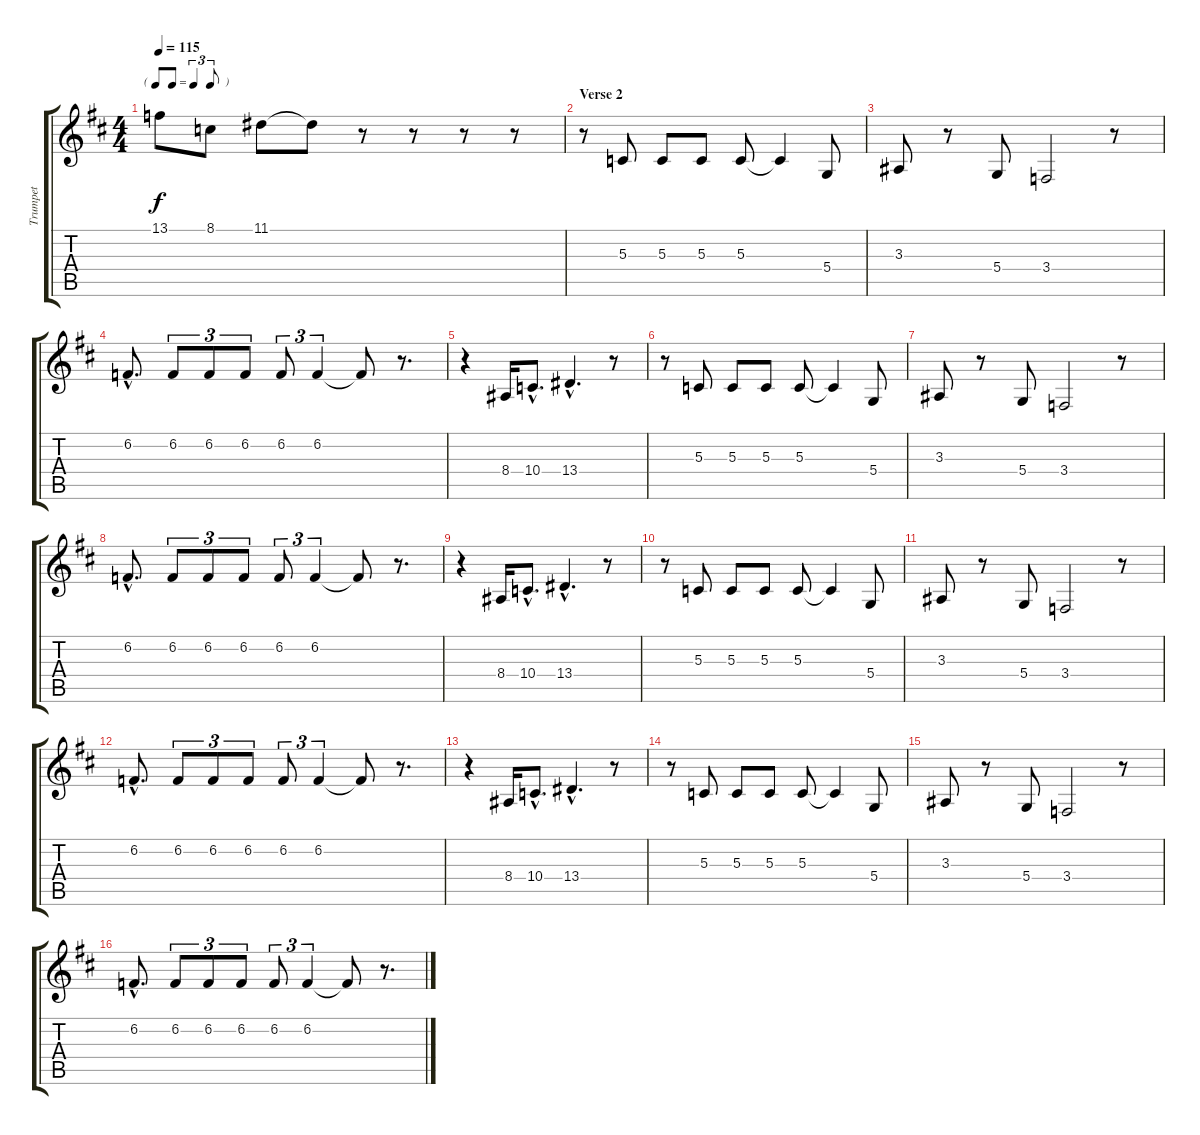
\track ("Trumpet" "Trumpet") {instrument trumpet}
\staff {score tabs}
\tuning (E4 B3 G3 D3 A2 E2) {hide}
\ts (4 4)
\tf triplet8th
\tempo 115
\clef g2
\ks d
13.1.8{dy f} 8.1.8 11.1.8 11.1{t}.8 r.8 r.8 r.8 r.8 |
\section ("" "Verse 2")
r.8{volume 13} 5.3.8 5.3.8 5.3.8 5.3.8 5.3{t}.4 5.4.8 |
3.3.8 r.8 5.4.8 3.4.2 r.8 |
6.2{hac}.8{d} 6.2.8{tu (3 2)} 6.2.8{tu (3 2)} 6.2.8{tu (3 2)} 6.2.8{tu (3 2)} 6.2.4{tu (3 2)} 6.2{t}.8 r.8{d} |
r.4 8.4.16 10.4{hac}.8{d} 13.4{hac}.4{d} r.8 |
r.8 5.3.8 5.3.8 5.3.8 5.3.8 5.3{t}.4 5.4.8 |
3.3.8 r.8 5.4.8 3.4.2 r.8 |
6.2{hac}.8{d} 6.2.8{tu (3 2)} 6.2.8{tu (3 2)} 6.2.8{tu (3 2)} 6.2.8{tu (3 2)} 6.2.4{tu (3 2)} 6.2{t}.8 r.8{d} |
r.4 8.4.16 10.4{hac}.8{d} 13.4{hac}.4{d} r.8 |
r.8 5.3.8 5.3.8 5.3.8 5.3.8 5.3{t}.4 5.4.8 |
3.3.8 r.8 5.4.8 3.4.2 r.8 |
6.2{hac}.8{d} 6.2.8{tu (3 2)} 6.2.8{tu (3 2)} 6.2.8{tu (3 2)} 6.2.8{tu (3 2)} 6.2.4{tu (3 2)} 6.2{t}.8 r.8{d} |
r.4 8.4.16 10.4{hac}.8{d} 13.4{hac}.4{d} r.8 |
r.8 5.3.8 5.3.8 5.3.8 5.3.8 5.3{t}.4 5.4.8 |
3.3.8 r.8 5.4.8 3.4.2 r.8 |
6.2{hac}.8{d} 6.2.8{tu (3 2)} 6.2.8{tu (3 2)} 6.2.8{tu (3 2)} 6.2.8{tu (3 2)} 6.2.4{tu (3 2)} 6.2{t}.8 r.8{d}
